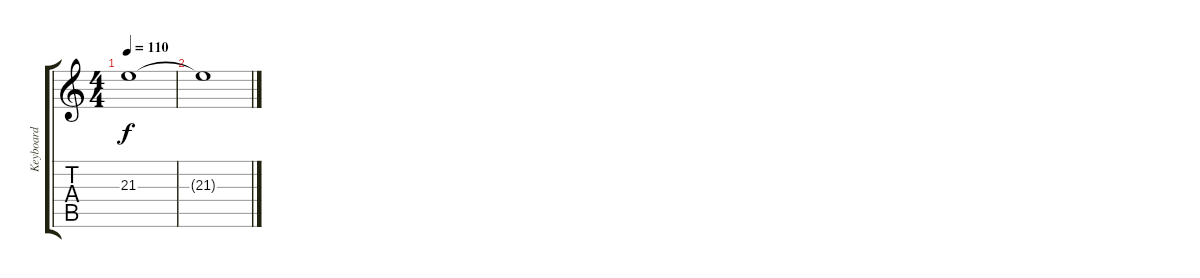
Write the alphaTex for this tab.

\track ("Keyboard" "Keyboard") {instrument stringensemble2}
\staff {score tabs}
\tuning (E4 B3 G3 D3 A2 E2) {hide}
\ts (4 4)
\tempo 110
\clef g2
\ks c
21.3.1{dy f} |
21.3{t}.1
